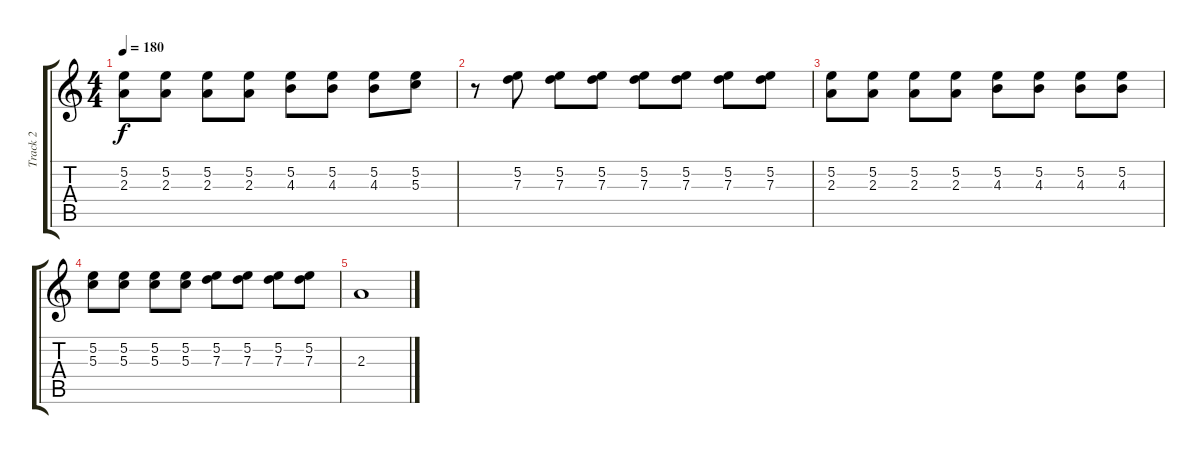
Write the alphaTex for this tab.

\track ("Track 2" "Track 2") {instrument acousticguitarsteel}
\staff {score tabs}
\tuning (E4 B3 G3 D3 A2 E2) {hide}
\ts (4 4)
\tempo 180
\clef g2
\ks c
(5.2 2.3).8{dy f} (5.2 2.3).8 (5.2 2.3).8 (5.2 2.3).8 (5.2 4.3).8 (5.2 4.3).8 (5.2 4.3).8 (5.2 5.3).8 |
r.8 (5.2 7.3).8 (5.2 7.3).8 (5.2 7.3).8 (5.2 7.3).8 (5.2 7.3).8 (5.2 7.3).8 (5.2 7.3).8 |
(5.2 2.3).8 (5.2 2.3).8 (5.2 2.3).8 (5.2 2.3).8 (5.2 4.3).8 (5.2 4.3).8 (5.2 4.3).8 (5.2 4.3).8 |
(5.2 5.3).8 (5.2 5.3).8 (5.2 5.3).8 (5.2 5.3).8 (5.2 7.3).8 (5.2 7.3).8 (5.2 7.3).8 (5.2 7.3).8 |
2.3.1
